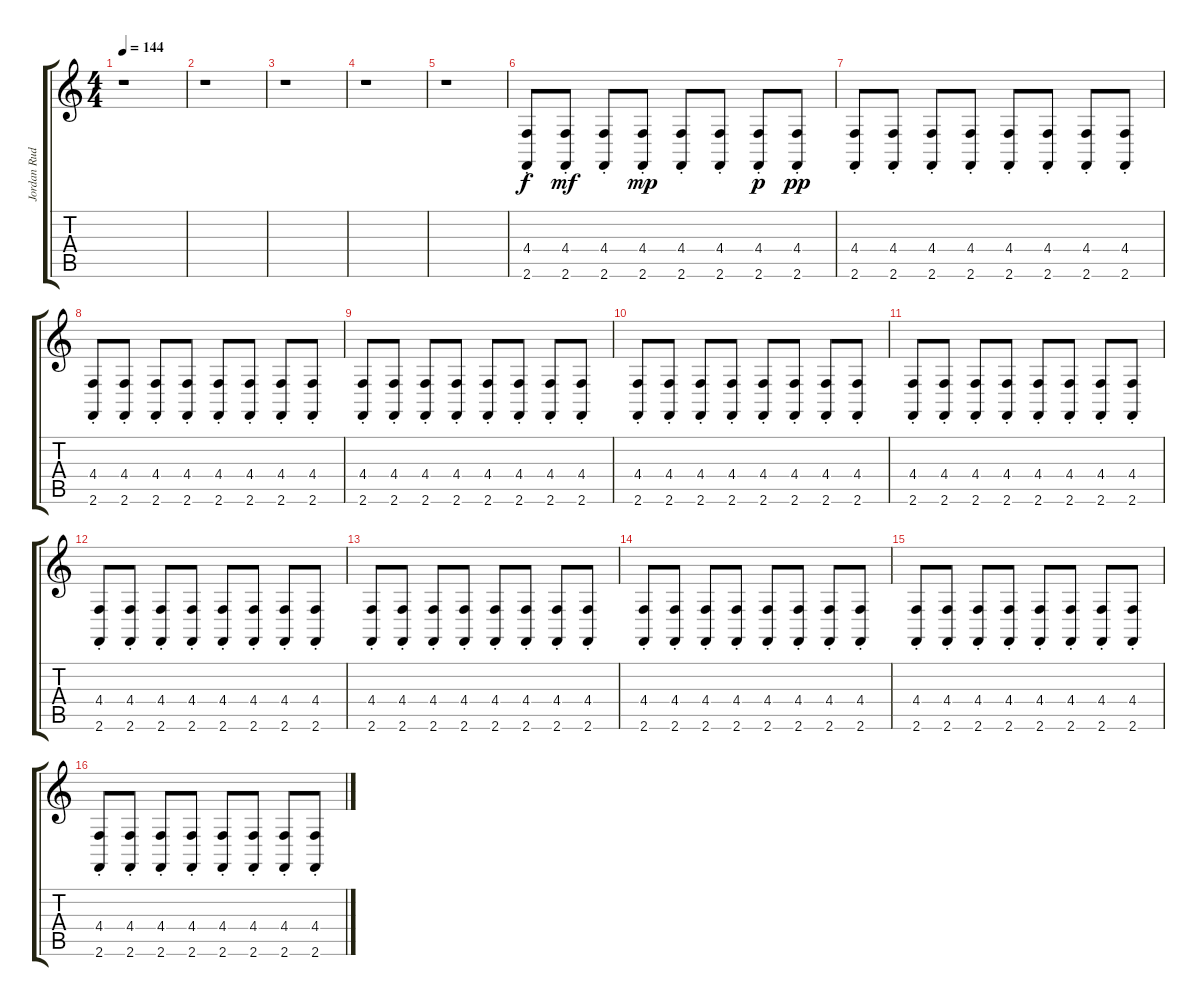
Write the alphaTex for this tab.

\track ("Jordan Rudess" "Jordan Rud") {instrument lead2sawtooth}
\staff {score tabs}
\tuning (Eb4 Bb3 Gb3 Db3 Ab2 Eb2) {hide}
\ts (4 4)
\tempo 144
\clef g2
\ks c
r.1{dy f instrument lead2sawtooth} |
r.1 |
r.1 |
r.1 |
r.1 |
(4.4{st} 2.6{st}).8{instrument lead2sawtooth} (4.4{st} 2.6{st}).8{dy mf} (4.4{st} 2.6{st}).8 (4.4{st} 2.6{st}).8{dy mp} (4.4{st} 2.6{st}).8 (4.4{st} 2.6{st}).8 (4.4{st} 2.6{st}).8{dy p} (4.4{st} 2.6{st}).8{dy pp} |
(4.4{st} 2.6{st}).8 (4.4{st} 2.6{st}).8 (4.4{st} 2.6{st}).8 (4.4{st} 2.6{st}).8 (4.4{st} 2.6{st}).8 (4.4{st} 2.6{st}).8 (4.4{st} 2.6{st}).8 (4.4{st} 2.6{st}).8 |
(4.4{st} 2.6{st}).8 (4.4{st} 2.6{st}).8 (4.4{st} 2.6{st}).8 (4.4{st} 2.6{st}).8 (4.4{st} 2.6{st}).8 (4.4{st} 2.6{st}).8 (4.4{st} 2.6{st}).8 (4.4{st} 2.6{st}).8 |
(4.4{st} 2.6{st}).8 (4.4{st} 2.6{st}).8 (4.4{st} 2.6{st}).8 (4.4{st} 2.6{st}).8 (4.4{st} 2.6{st}).8 (4.4{st} 2.6{st}).8 (4.4{st} 2.6{st}).8 (4.4{st} 2.6{st}).8 |
(4.4{st} 2.6{st}).8 (4.4{st} 2.6{st}).8 (4.4{st} 2.6{st}).8 (4.4{st} 2.6{st}).8 (4.4{st} 2.6{st}).8 (4.4{st} 2.6{st}).8 (4.4{st} 2.6{st}).8 (4.4{st} 2.6{st}).8 |
(4.4{st} 2.6{st}).8 (4.4{st} 2.6{st}).8 (4.4{st} 2.6{st}).8 (4.4{st} 2.6{st}).8 (4.4{st} 2.6{st}).8 (4.4{st} 2.6{st}).8 (4.4{st} 2.6{st}).8 (4.4{st} 2.6{st}).8 |
(4.4{st} 2.6{st}).8 (4.4{st} 2.6{st}).8 (4.4{st} 2.6{st}).8 (4.4{st} 2.6{st}).8 (4.4{st} 2.6{st}).8 (4.4{st} 2.6{st}).8 (4.4{st} 2.6{st}).8 (4.4{st} 2.6{st}).8 |
(4.4{st} 2.6{st}).8 (4.4{st} 2.6{st}).8 (4.4{st} 2.6{st}).8 (4.4{st} 2.6{st}).8 (4.4{st} 2.6{st}).8 (4.4{st} 2.6{st}).8 (4.4{st} 2.6{st}).8 (4.4{st} 2.6{st}).8 |
(4.4{st} 2.6{st}).8 (4.4{st} 2.6{st}).8 (4.4{st} 2.6{st}).8 (4.4{st} 2.6{st}).8 (4.4{st} 2.6{st}).8 (4.4{st} 2.6{st}).8 (4.4{st} 2.6{st}).8 (4.4{st} 2.6{st}).8 |
(4.4{st} 2.6{st}).8 (4.4{st} 2.6{st}).8 (4.4{st} 2.6{st}).8 (4.4{st} 2.6{st}).8 (4.4{st} 2.6{st}).8 (4.4{st} 2.6{st}).8 (4.4{st} 2.6{st}).8 (4.4{st} 2.6{st}).8 |
(4.4{st} 2.6{st}).8 (4.4{st} 2.6{st}).8 (4.4{st} 2.6{st}).8 (4.4{st} 2.6{st}).8 (4.4{st} 2.6{st}).8 (4.4{st} 2.6{st}).8 (4.4{st} 2.6{st}).8 (4.4{st} 2.6{st}).8
